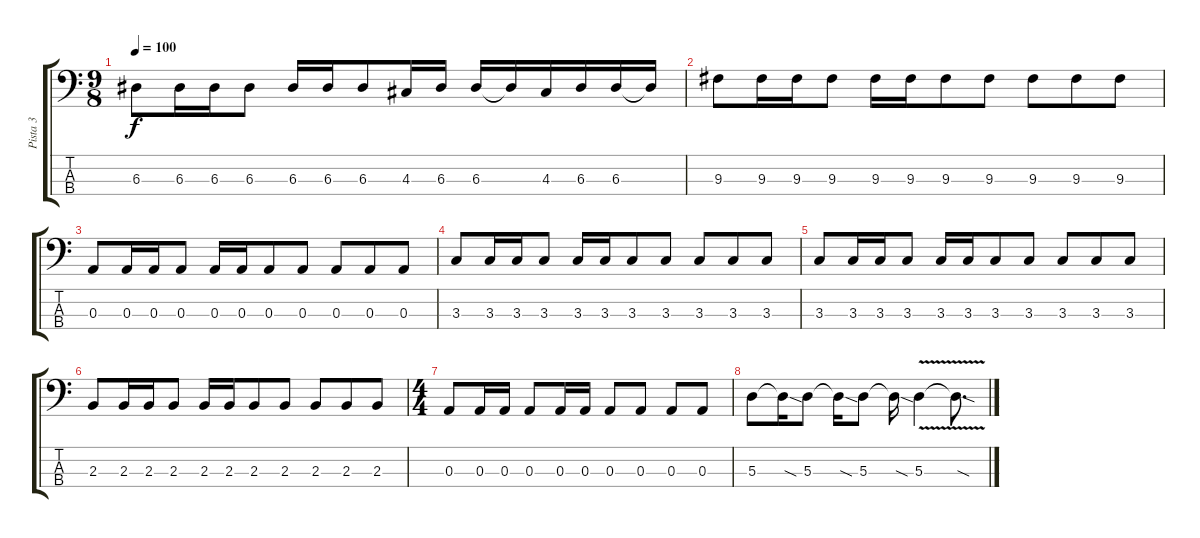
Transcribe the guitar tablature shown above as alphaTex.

\track ("Pista 3" "Pista 3") {instrument electricbassfinger}
\staff {score tabs}
\tuning (G2 D2 A1 D1) {hide}
\ts (9 8)
\tempo 100
\clef f4
\ks c
6.3.8{dy f} 6.3.16 6.3.16 6.3.8 6.3.16 6.3.16 6.3.8 4.3.16 6.3.16 6.3.16 6.3{t}.16 4.3.16 6.3.16 6.3.16 6.3{t}.16 |
9.3.8 9.3.16 9.3.16 9.3.8 9.3.16 9.3.16 9.3.8 9.3.8 9.3.8 9.3.8 9.3.8 |
0.3.8 0.3.16 0.3.16 0.3.8 0.3.16 0.3.16 0.3.8 0.3.8 0.3.8 0.3.8 0.3.8 |
3.3.8 3.3.16 3.3.16 3.3.8 3.3.16 3.3.16 3.3.8 3.3.8 3.3.8 3.3.8 3.3.8 |
3.3.8 3.3.16 3.3.16 3.3.8 3.3.16 3.3.16 3.3.8 3.3.8 3.3.8 3.3.8 3.3.8 |
2.3.8 2.3.16 2.3.16 2.3.8 2.3.16 2.3.16 2.3.8 2.3.8 2.3.8 2.3.8 2.3.8 |
\ts (4 4)
0.3.8 0.3.16 0.3.16 0.3.8 0.3.16 0.3.16 0.3.8 0.3.8 0.3.8 0.3.8 |
5.3.8 5.3{sod t}.16 5.3.8 5.3{sod t}.16 5.3.8 5.3{sod t}.16 5.3{v}.4 5.3{sod t}.8{d}
